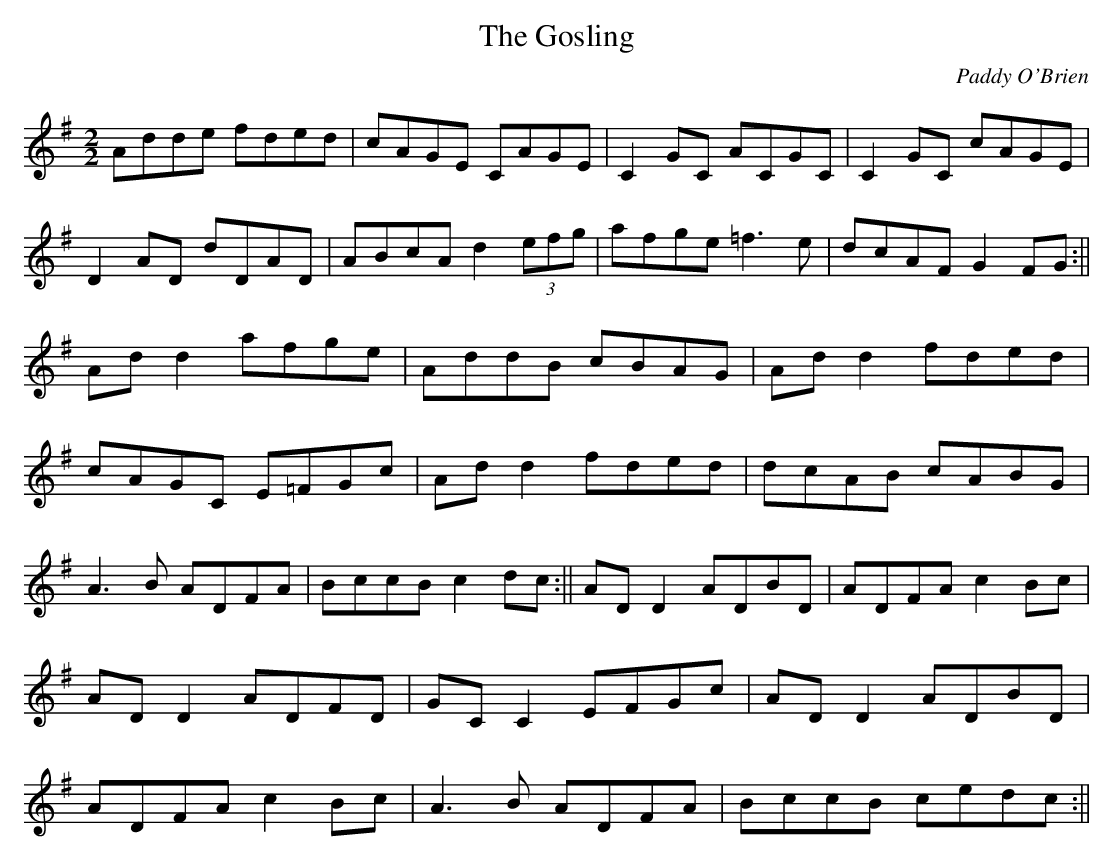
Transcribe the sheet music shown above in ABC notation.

X:1
T:The Gosling
C: Paddy O'Brien
M:2/2
L:1/8
K:G
Adde fded|cAGE CAGE|C2GC ACGC|C2GC cAGE|\
D2AD dDAD|ABcA d2(3efg|afge =f3e|dcAF G2FG:||\
Add2 afge|AddB cBAG|Add2 fded|cAGC E=FGc|\
Add2 fded|dcAB cABG|A3B ADFA|BccB c2dc:||\
ADD2 ADBD|ADFA c2Bc|ADD2 ADFD|GCC2 EFGc|\
ADD2 ADBD|ADFA c2Bc|A3B ADFA|BccB cedc:||
